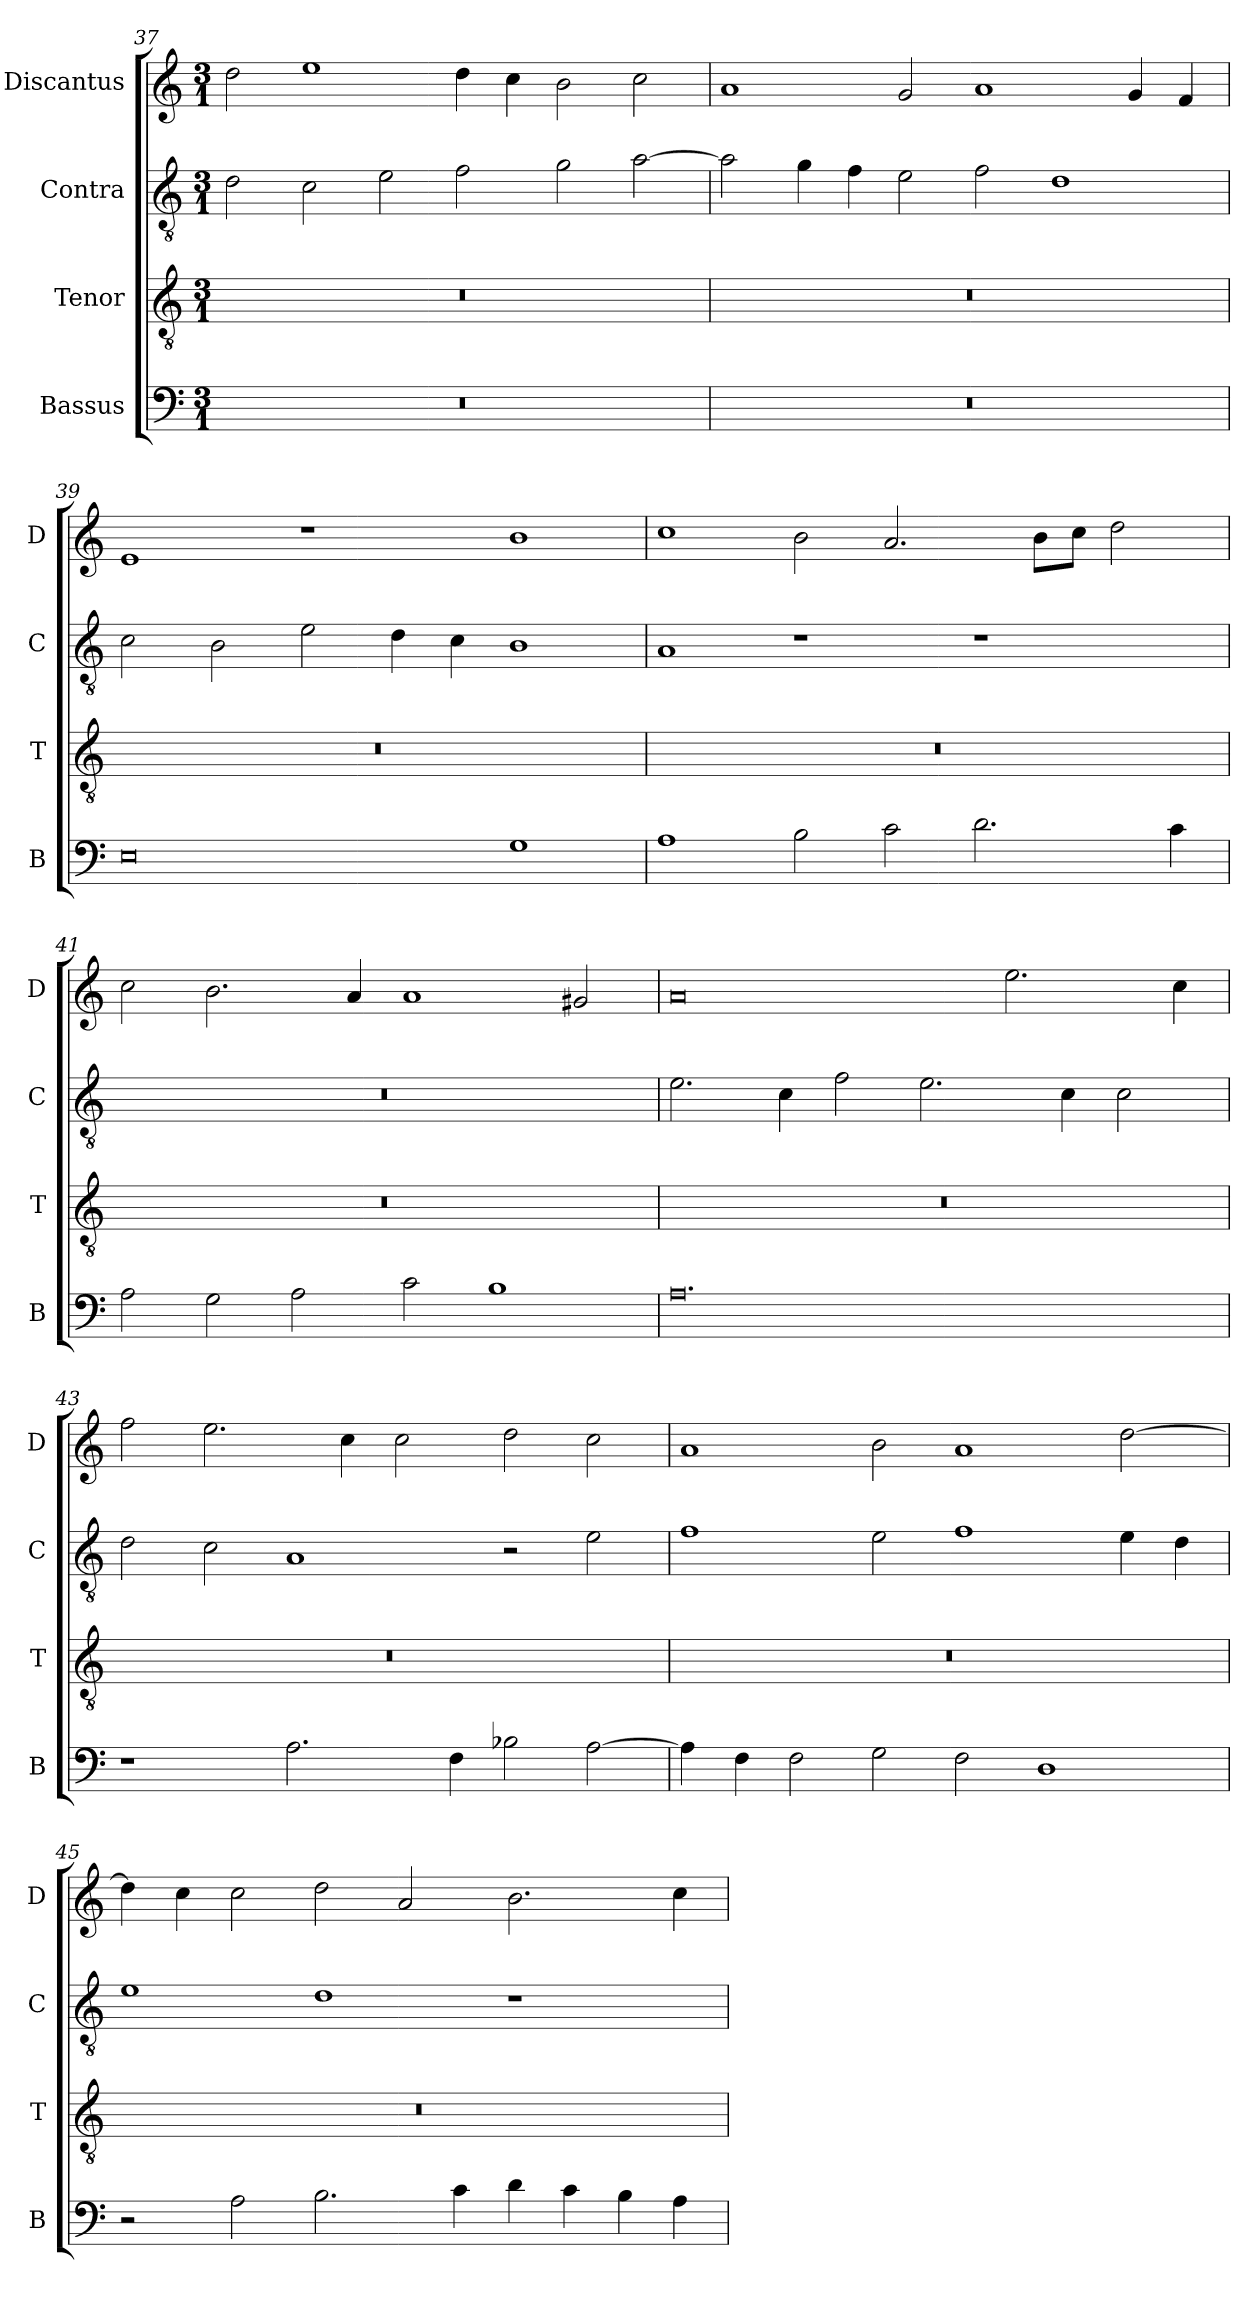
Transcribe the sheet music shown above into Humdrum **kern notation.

**kern	**kern	**kern	**kern
*part4	*part3	*part2	*part1
*staff4	*staff3	*staff2	*staff1
*I"Bassus	*I"Tenor	*I"Contra	*I"Discantus
*I'B	*I'T	*I'C	*I'D
*clefF4	*clefGv2	*clefGv2	*clefG2
*k[]	*k[]	*k[]	*k[]
*M3/1	*M3/1	*M3/1	*M3/1
=37	=37	=37	=37
0.r	0.r	2d\	2dd\
.	.	2c\	1ee
.	.	2e\	.
.	.	2f\	4dd\
.	.	.	4cc\
.	.	2g\	2b\
.	.	[2a\	2cc\
=38	=38	=38	=38
0.r	0.r	2a\]	1a
.	.	4g\	.
.	.	4f\	.
.	.	2e\	2g/
.	.	2f\	1a
.	.	1d	.
.	.	.	4g/
.	.	.	4f/
=39	=39	=39	=39
0E	0.r	2c\	1e
.	.	2B\	.
.	.	2e\	1r
.	.	4d\	.
.	.	4c\	.
1G	.	1B	1b
=40	=40	=40	=40
1A	0.r	1A	1cc
2B\	.	1r	2b\
2c\	.	.	2.a/
2.d\	.	1r	.
.	.	.	8b\L
.	.	.	8cc\J
.	.	.	2dd\
4c\	.	.	.
=41	=41	=41	=41
2A\	0.r	0.r	2cc\
2G\	.	.	2.b\
2A\	.	.	.
.	.	.	4a/
2c\	.	.	1a
1B	.	.	.
.	.	.	2g#X/
=42	=42	=42	=42
0.A	0.r	2.e\	0a
.	.	4c\	.
.	.	2f\	.
.	.	2.e\	.
.	.	.	2.ee\
.	.	4c\	.
.	.	2c\	.
.	.	.	4cc\
=43	=43	=43	=43
1r	0.r	2d\	2ff\
.	.	2c\	2.ee\
2.A\	.	1A	.
.	.	.	4cc\
.	.	.	2cc\
4F\	.	.	.
2B-X\	.	2r	2dd\
[2A\	.	2e\	2cc\
=44	=44	=44	=44
4A\]	0.r	1f	1a
4F\	.	.	.
2F\	.	.	.
2G\	.	2e\	2b\
2F\	.	1f	1a
1D	.	.	.
.	.	4e\	[2dd\
.	.	4d\	.
=45	=45	=45	=45
2r	0.r	1e	4dd\]
.	.	.	4cc\
2A\	.	.	2cc\
2.B\	.	1d	2dd\
.	.	.	2a/
4c\	.	.	.
4d\	.	1r	2.b\
4c\	.	.	.
4B\	.	.	.
4A\	.	.	4cc\
=	=	=	=
*-	*-	*-	*-
